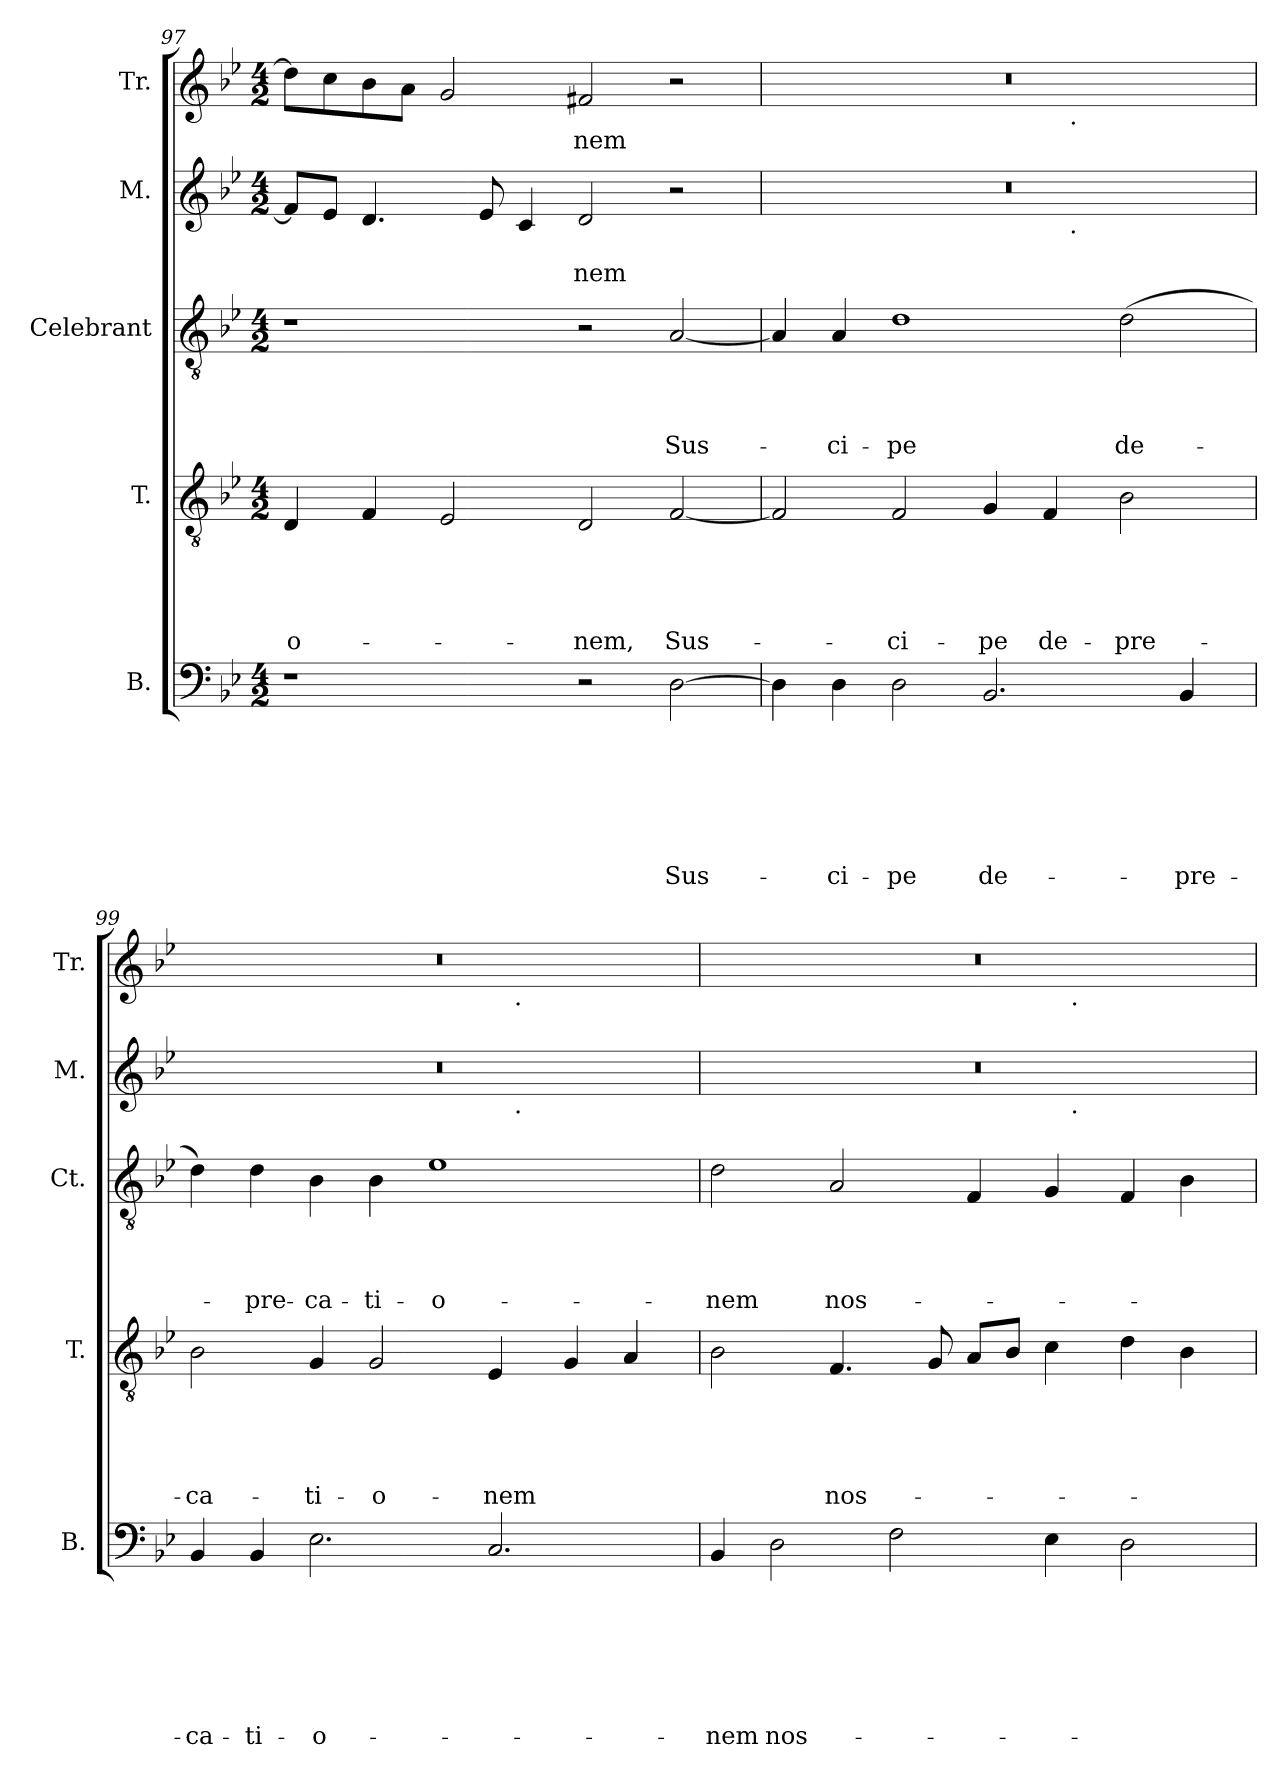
**kern	**text	**text	**text	**text	**text	**text	**text	**kern	**text	**text	**text	**text	**text	**kern	**text	**text	**text	**text	**kern	**text	**text	**kern	**text
*part5	*part5	*part5	*part5	*part5	*part5	*part5	*part5	*part4	*part4	*part4	*part4	*part4	*part4	*part3	*part3	*part3	*part3	*part3	*part2	*part2	*part2	*part1	*part1
*staff5	*staff5	*staff5	*staff5	*staff5	*staff5	*staff5	*staff5	*staff4	*staff4	*staff4	*staff4	*staff4	*staff4	*staff3	*staff3	*staff3	*staff3	*staff3	*staff2	*staff2	*staff2	*staff1	*staff1
*I"B.	*	*	*	*	*	*	*	*I"T.	*	*	*	*	*	*I"Celebrant	*	*	*	*	*I"M.	*	*	*I"Tr.	*
*I'B.	*	*	*	*	*	*	*	*I'T.	*	*	*	*	*	*I'Ct.	*	*	*	*	*I'M.	*	*	*I'Tr.	*
!!LO:LB:g=z
*clefF4	*	*	*	*	*	*	*	*clefGv2	*	*	*	*	*	*clefGv2	*	*	*	*	*clefG2	*	*	*clefG2	*
*k[b-e-]	*	*	*	*	*	*	*	*k[b-e-]	*	*	*	*	*	*k[b-e-]	*	*	*	*	*k[b-e-]	*	*	*k[b-e-]	*
*B-:	*	*	*	*	*	*	*	*B-:	*	*	*	*	*	*B-:	*	*	*	*	*B-:	*	*	*B-:	*
*M4/2	*	*	*	*	*	*	*	*M4/2	*	*	*	*	*	*M4/2	*	*	*	*	*M4/2	*	*	*M4/2	*
=97	=97	=97	=97	=97	=97	=97	=97	=97	=97	=97	=97	=97	=97	=97	=97	=97	=97	=97	=97	=97	=97	=97	=97
!	!	!	!	!	!	!	!	!	!	!	!	!	!LO:LY:b	!	!	!	!	!	!	!	!	!	!
1r	.	.	.	.	.	.	.	4D/	.	.	.	.	-o-	1r	.	.	.	.	8f/L]	.	.	8dd\L]	.
.	.	.	.	.	.	.	.	.	.	.	.	.	.	.	.	.	.	.	8e-/J	.	.	8cc\	.
.	.	.	.	.	.	.	.	4F/	.	.	.	.	.	.	.	.	.	.	4.d/	.	.	8b-\	.
.	.	.	.	.	.	.	.	.	.	.	.	.	.	.	.	.	.	.	.	.	.	8a\J	.
.	.	.	.	.	.	.	.	2E-/	.	.	.	.	.	.	.	.	.	.	.	.	.	2g/	.
.	.	.	.	.	.	.	.	.	.	.	.	.	.	.	.	.	.	.	8e-/	.	.	.	.
.	.	.	.	.	.	.	.	.	.	.	.	.	.	.	.	.	.	.	4c/	.	.	.	.
!	!	!	!	!	!	!	!	!	!	!	!	!	!LO:LY:b	!	!	!	!	!	!	!	!LO:LY:b	!	!LO:LY:b
2r	.	.	.	.	.	.	.	2D/	.	.	.	.	-nem,	2r	.	.	.	.	2d/	.	-nem	2f#X/	-nem
!	!	!	!	!	!	!	!LO:LY:b	!	!	!	!	!	!LO:LY:b	!	!	!	!	!LO:LY:b	!	!	!	!	!
[>2D\	.	.	.	.	.	.	Sus-	[<2F/	.	.	.	.	Sus-	[<2A/	.	.	.	Sus-	2r	.	.	2r	.
=98	=98	=98	=98	=98	=98	=98	=98	=98	=98	=98	=98	=98	=98	=98	=98	=98	=98	=98	=98	=98	=98	=98	=98
*	*	*	*	*	*	*	*	*	*	*	*	*	*	*	*	*	*	*	*^	*	*	*^	*
4D\]	.	.	.	.	.	.	.	2F/]	.	.	.	.	.	4A/]	.	.	.	.	0r	1ryy	.	.	0r	1ryy	.
!	!	!	!	!	!	!	!LO:LY:b	!	!	!	!	!	!	!	!	!	!	!LO:LY:b	!	!	!	!	!	!	!
4D\	.	.	.	.	.	.	-ci-	.	.	.	.	.	.	4A/	.	.	.	-ci-	.	.	.	.	.	.	.
!	!	!	!	!	!	!	!LO:LY:b	!	!	!	!	!	!LO:LY:b	!	!	!	!	!LO:LY:b	!	!	!	!	!	!	!
2D\	.	.	.	.	.	.	-pe	2F/	.	.	.	.	-ci-	1d	.	.	.	-pe	.	.	.	.	.	.	.
!	!	!	!	!	!	!	!LO:LY:b	!	!	!	!	!	!LO:LY:b	!	!	!	!	!	!	!	!	!	!	!	!
2.BB-/	.	.	.	.	.	.	de-	4G/	.	.	.	.	-pe	.	.	.	.	.	.	4ryy	.	.	.	4ryy	.
!	!	!	!	!	!	!	!	!	!	!	!	!	!LO:LY:b	!	!	!	!	!	!	!	!	!	!	!	!
.	.	.	.	.	.	.	.	4F/	.	.	.	.	de-	.	.	.	.	.	.	16ryy	.	.	.	16ryy	.
!	!	!	!	!	!	!	!	!	!	!	!	!	!	!	!	!	!	!	!	!	!	!	!	!LO:TX:b:t=.	!
!	!	!	!	!	!	!	!	!	!	!	!	!	!	!	!	!	!	!	!	!LO:TX:b:t=.	!	!	!	!	!
.	.	.	.	.	.	.	.	.	.	.	.	.	.	.	.	.	.	.	.	2ryy	.	.	.	2ryy	.
!	!	!	!	!	!	!	!	!	!	!	!	!	!LO:LY:b:rj	!	!	!	!	!LO:LY:b	!	!	!	!	!	!	!
.	.	.	.	.	.	.	.	2B-\	.	.	.	.	-pre-	(>2d\	.	.	.	de-	.	.	.	.	.	.	.
!	!	!	!	!	!	!	!LO:LY:b	!	!	!	!	!	!	!	!	!	!	!	!	!	!	!	!	!	!
4BB-/	.	.	.	.	.	.	-pre-	.	.	.	.	.	.	.	.	.	.	.	.	.	.	.	.	.	.
.	.	.	.	.	.	.	.	.	.	.	.	.	.	.	.	.	.	.	.	8.ryy	.	.	.	8.ryy	.
=99	=99	=99	=99	=99	=99	=99	=99	=99	=99	=99	=99	=99	=99	=99	=99	=99	=99	=99	=99	=99	=99	=99	=99	=99	=99
!	!	!	!	!	!	!	!LO:LY:b	!	!	!	!	!	!LO:LY:b	!	!	!	!	!	!	!	!	!	!	!	!
4BB-/	.	.	.	.	.	.	-ca-	2B-\	.	.	.	.	-ca-	4d\)	.	.	.	.	0r	1ryy	.	.	0r	1ryy	.
!	!	!	!	!	!	!	!LO:LY:b	!	!	!	!	!	!	!	!	!	!	!LO:LY:b	!	!	!	!	!	!	!
4BB-/	.	.	.	.	.	.	-ti-	.	.	.	.	.	.	4d\	.	.	.	-pre-	.	.	.	.	.	.	.
!	!	!	!	!	!	!	!LO:LY:b	!	!	!	!	!	!LO:LY:b	!	!	!	!	!LO:LY:b:rj	!	!	!	!	!	!	!
2.E-\	.	.	.	.	.	.	-o-	4G/	.	.	.	.	-ti-	4B-\	.	.	.	-ca-	.	.	.	.	.	.	.
!	!	!	!	!	!	!	!	!	!	!	!	!	!LO:LY:b	!	!	!	!	!LO:LY:b	!	!	!	!	!	!	!
.	.	.	.	.	.	.	.	2G/	.	.	.	.	-o-	4B-\	.	.	.	-ti-	.	.	.	.	.	.	.
!	!	!	!	!	!	!	!	!	!	!	!	!	!	!	!	!	!	!LO:LY:b:rj	!	!	!	!	!	!	!
.	.	.	.	.	.	.	.	.	.	.	.	.	.	1e-	.	.	.	-o-	.	4ryy	.	.	.	4ryy	.
!	!	!	!	!	!	!	!	!	!	!	!	!	!LO:LY:b	!	!	!	!	!	!	!	!	!	!	!	!
2.C/	.	.	.	.	.	.	.	4E-/	.	.	.	.	-nem	.	.	.	.	.	.	16ryy	.	.	.	16ryy	.
!	!	!	!	!	!	!	!	!	!	!	!	!	!	!	!	!	!	!	!	!	!	!	!	!LO:TX:b:t=.	!
!	!	!	!	!	!	!	!	!	!	!	!	!	!	!	!	!	!	!	!	!LO:TX:b:t=.	!	!	!	!	!
.	.	.	.	.	.	.	.	.	.	.	.	.	.	.	.	.	.	.	.	2ryy	.	.	.	2ryy	.
.	.	.	.	.	.	.	.	4G/	.	.	.	.	.	.	.	.	.	.	.	.	.	.	.	.	.
.	.	.	.	.	.	.	.	4A/	.	.	.	.	.	.	.	.	.	.	.	.	.	.	.	.	.
.	.	.	.	.	.	.	.	.	.	.	.	.	.	.	.	.	.	.	.	8.ryy	.	.	.	8.ryy	.
=100	=100	=100	=100	=100	=100	=100	=100	=100	=100	=100	=100	=100	=100	=100	=100	=100	=100	=100	=100	=100	=100	=100	=100	=100	=100
!	!	!	!	!	!	!	!LO:LY:b	!	!	!	!	!	!	!	!	!	!	!LO:LY:b	!	!	!	!	!	!	!
4BB-/	.	.	.	.	.	.	-nem	2B-\	.	.	.	.	.	2d\	.	.	.	-nem	0r	1ryy	.	.	0r	1ryy	.
!	!	!	!	!	!	!	!LO:LY:b	!	!	!	!	!	!	!	!	!	!	!	!	!	!	!	!	!	!
2D\	.	.	.	.	.	.	nos-	.	.	.	.	.	.	.	.	.	.	.	.	.	.	.	.	.	.
!	!	!	!	!	!	!	!	!	!	!	!	!	!LO:LY:b	!	!	!	!	!LO:LY:b	!	!	!	!	!	!	!
.	.	.	.	.	.	.	.	4.F/	.	.	.	.	nos-	2A/	.	.	.	nos-	.	.	.	.	.	.	.
2F\	.	.	.	.	.	.	.	.	.	.	.	.	.	.	.	.	.	.	.	.	.	.	.	.	.
.	.	.	.	.	.	.	.	8G/	.	.	.	.	.	.	.	.	.	.	.	.	.	.	.	.	.
.	.	.	.	.	.	.	.	8A/L	.	.	.	.	.	4F/	.	.	.	.	.	4ryy	.	.	.	4ryy	.
.	.	.	.	.	.	.	.	8B-/J	.	.	.	.	.	.	.	.	.	.	.	.	.	.	.	.	.
4E-\	.	.	.	.	.	.	.	4c\	.	.	.	.	.	4G/	.	.	.	.	.	16ryy	.	.	.	16ryy	.
!	!	!	!	!	!	!	!	!	!	!	!	!	!	!	!	!	!	!	!	!	!	!	!	!LO:TX:b:t=.	!
!	!	!	!	!	!	!	!	!	!	!	!	!	!	!	!	!	!	!	!	!LO:TX:b:t=.	!	!	!	!	!
.	.	.	.	.	.	.	.	.	.	.	.	.	.	.	.	.	.	.	.	2ryy	.	.	.	2ryy	.
2D\	.	.	.	.	.	.	.	4d\	.	.	.	.	.	4F/	.	.	.	.	.	.	.	.	.	.	.
.	.	.	.	.	.	.	.	4B-\	.	.	.	.	.	4B-\	.	.	.	.	.	.	.	.	.	.	.
.	.	.	.	.	.	.	.	.	.	.	.	.	.	.	.	.	.	.	.	8.ryy	.	.	.	8.ryy	.
*	*	*	*	*	*	*	*	*	*	*	*	*	*	*	*	*	*	*	*v	*v	*	*	*	*	*
*	*	*	*	*	*	*	*	*	*	*	*	*	*	*	*	*	*	*	*	*	*	*v	*v	*
=	=	=	=	=	=	=	=	=	=	=	=	=	=	=	=	=	=	=	=	=	=	=	=
*-	*-	*-	*-	*-	*-	*-	*-	*-	*-	*-	*-	*-	*-	*-	*-	*-	*-	*-	*-	*-	*-	*-	*-
